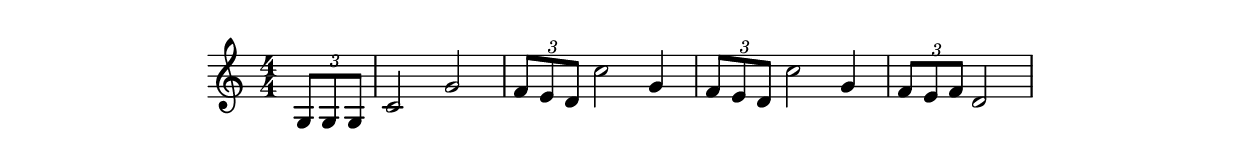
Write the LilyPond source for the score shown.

\version "2.24.4"
\include "../figure-preamble.ly"

{
	\relative <<
		\new Staff {
			\numericTimeSignature
			\time 4/4
		
			\partial 4 \tuplet 3/2 { g8 g8 g8 } |
			c2 g'2 |
			\tuplet 3/2 { f8 e8 d8 } c'2 g4 |
			\tuplet 3/2 { f8 e8 d8 } c'2 g4 |
			\partial 2. \tuplet 3/2 { f8 e8 f8 } d2 |
		}
	>>
}
